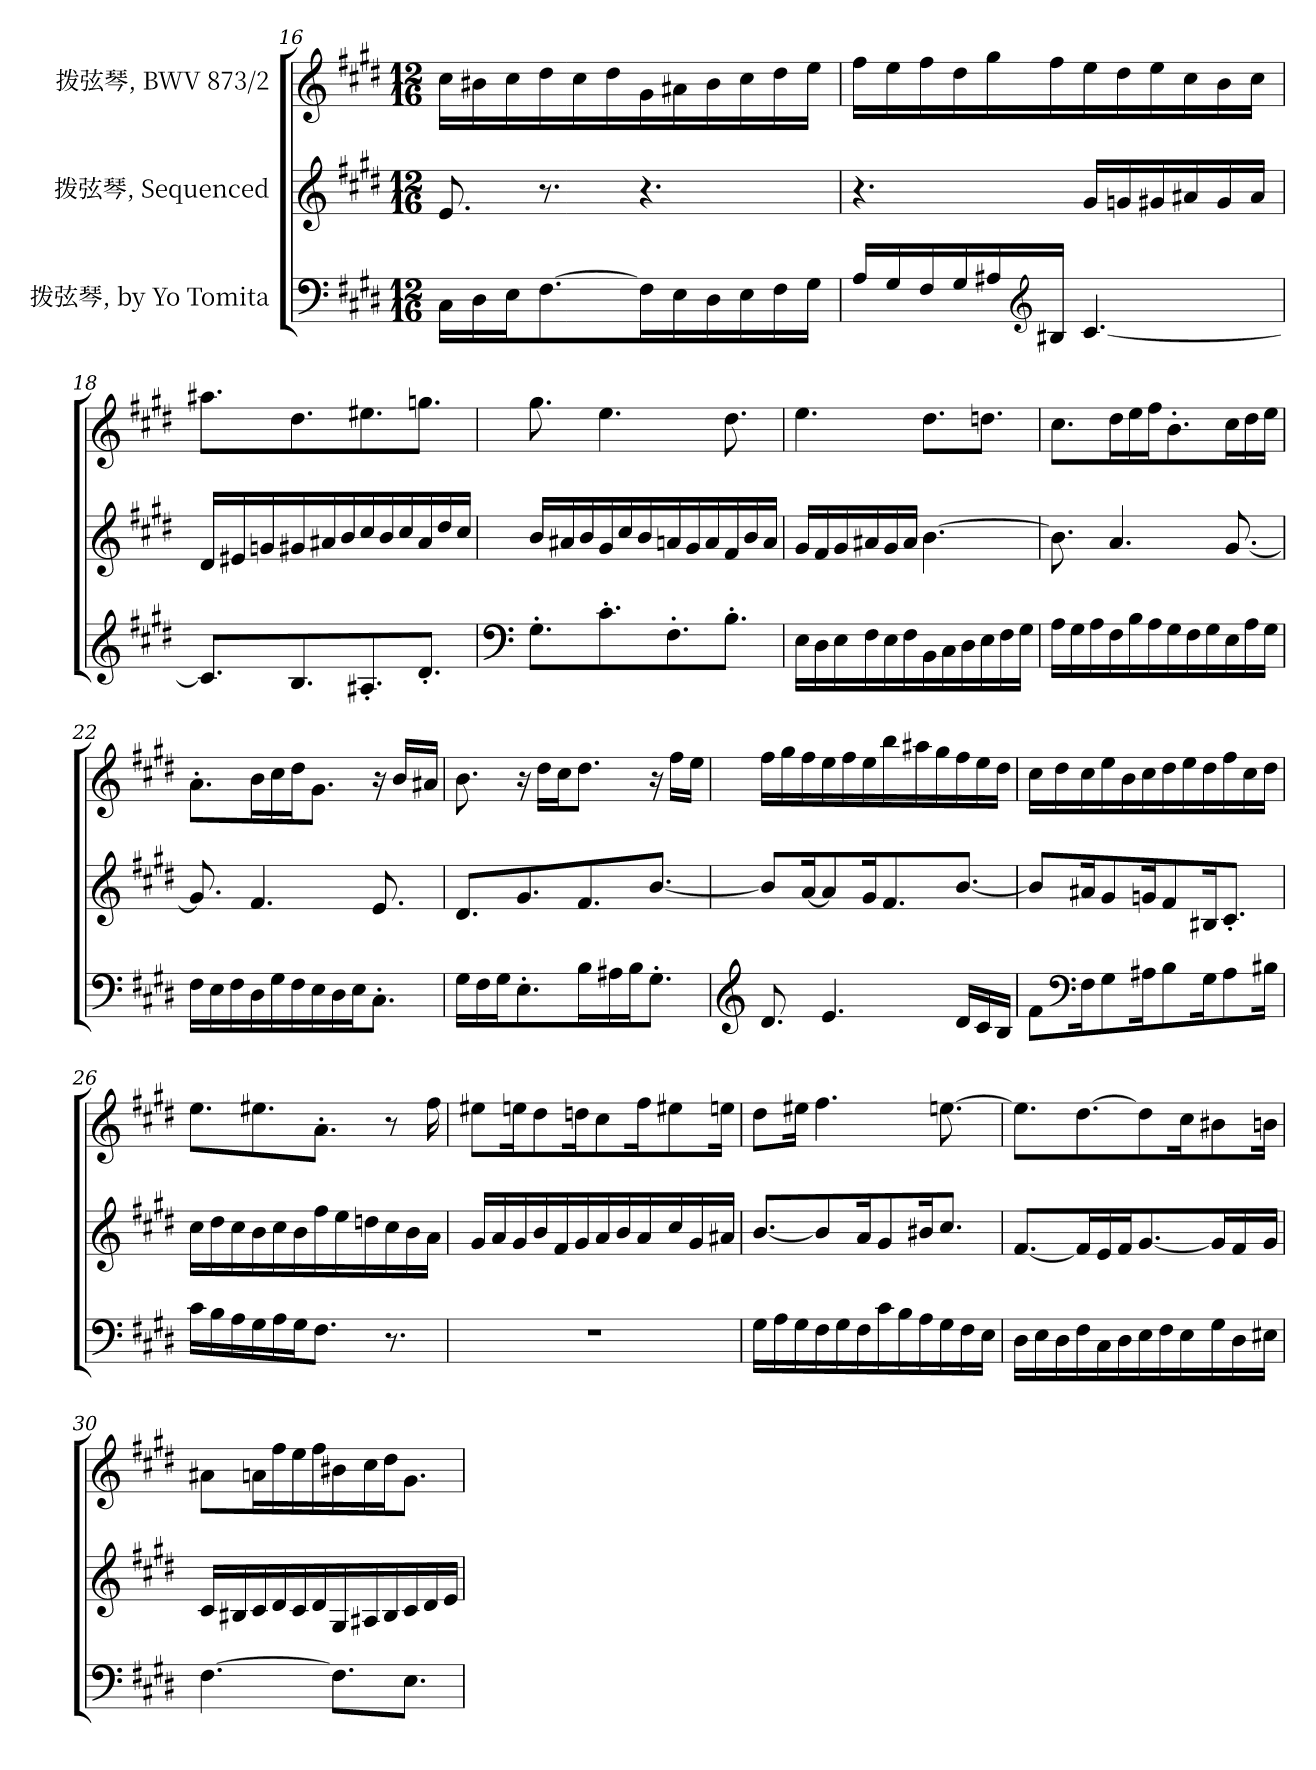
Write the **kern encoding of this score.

**kern	**kern	**kern
*part3	*part2	*part1
*staff3	*staff2	*staff1
*I"拨弦琴, by Yo Tomita	*I"拨弦琴, Sequenced	*I"拨弦琴, BWV 873/2
*clefF4	*clefG2	*clefG2
*k[f#c#g#d#]	*k[f#c#g#d#]	*k[f#c#g#d#]
*M12/16	*M12/16	*M12/16
=16	=16	=16
16C#\LL	8.e/	16cc#\LL
16D#\	.	16b#X\
16E\J	.	16cc#\
[8.F#\	8.r	16dd#\
.	.	16cc#\
.	.	16dd#\
16F#\L]	4.r	16g#\
16E\	.	16a#X\
16D#\	.	16b#\
16E\	.	16cc#\
16F#\	.	16dd#\
16G#\JJ	.	16ee\JJ
!!LO:LB:g=z
=17	=17	=17
16A/LL	4.r	16ff#\LL
16G#/	.	16ee\
16F#/	.	16ff#\
16G#/	.	16dd#\
16A#X/	.	16gg#\
*clefG2	*	*
16B#X/JJ	.	16ff#\
[4.c#/	16g#/LL	16ee\
.	16gn/	16dd#\
.	16g#X/	16ee\
.	16a#X/	16cc#\
.	16g#/	16b\
.	16a#/JJ	16cc#\JJ
=18	=18	=18
8.c#/L]	16d#/LL	8.aa#X\L
.	16e#X/	.
.	16gn/	.
8.B/	16g#X/	8.dd#\
.	16a#X/	.
.	16b/	.
8.A#X'/	16cc#/	8.ee#X\
.	16b/	.
.	16cc#/	.
8.d#'/J	16a#/	8.ggn\J
.	16dd#/	.
.	16cc#/JJ	.
!!LO:LB:g=z
=19	=19	=19
*clefF4	*	*
8.G#'\L	16b/LL	8.gg#\
.	16a#X/	.
.	16b/	.
8.c#'\	16g#/	4.ee\
.	16cc#/	.
.	16b/	.
8.F#'\	16an/	.
.	16g#/	.
.	16a/	.
8.B'\J	16f#/	8.dd#\
.	16b/	.
.	16a/JJ	.
=20	=20	=20
16E\LL	16g#/LL	4.ee\
16D#\	16f#/	.
16E\	16g#/	.
16F#\	16a#X/	.
16E\	16g#/	.
16F#\	16a#/JJ	.
16BB\	[4.b\	8.dd#\L
16C#\	.	.
16D#\	.	.
16E\	.	8.ddn\J
16F#\	.	.
16G#\JJ	.	.
=21	=21	=21
16A\LL	8.b\]	8.cc#\L
16G#\	.	.
16A\	.	.
16F#\	4.a/	16dd#\L
16B\	.	16ee\
16A\	.	16ff#\J
16G#\	.	8.b'\
16F#\	.	.
16G#\	.	.
16E\	[8.g#/	16cc#\L
16A\	.	16dd#\
16G#\JJ	.	16ee\JJ
!!LO:PB:g=z
=22	=22	=22
16F#\LL	8.g#/]	8.a'\L
16E\	.	.
16F#\	.	.
16D#\	4.f#/	16b\L
16G#\	.	16cc#\
16F#\	.	16dd#\J
16E\	.	8.g#\J
16D#\	.	.
16E\J	.	.
8.C#'\J	8.e/	16r
.	.	16b/LL
.	.	16a#X/JJ
=23	=23	=23
16G#\LL	8.d#/L	8.b\
16F#\	.	.
16G#\J	.	.
8.E'\	8.g#/	16r
.	.	16dd#\LL
.	.	16cc#\J
16B\L	8.f#/	8.dd#\J
16A#X\	.	.
16B\J	.	.
8.G#'\J	[8.b/J	16r
.	.	16ff#\LL
.	.	16ee\JJ
=24	=24	=24
*clefG2	*	*
8.d#/	8b/L]	16ff#\LL
.	.	16gg#\
.	[16a/K	16ff#\
4.e/	8a/]	16ee\
.	.	16ff#\
.	16g#/K	16ee\
.	8.f#/	16bb\
.	.	16aa#X\
.	.	16gg#\
16d#/LL	[8.b/J	16ff#\
16c#/	.	16ee\
16B/JJ	.	16dd#\JJ
!!LO:LB:g=z
=25	=25	=25
8f#\L	8b/L]	16cc#\LL
.	.	16dd#\
*clefF4	*	*
16F#\K	16a#X/K	16cc#\
8G#\	8g#/	16ee\
.	.	16b\
16A#X\K	16gn/K	16cc#\
8B\	8f#/	16dd#\
.	.	16ee\
16G#\K	16B#X/K	16dd#\
8A#\	8.c#'/J	16ff#\
.	.	16cc#\
16B#X\Jk	.	16dd#\JJ
=26	=26	=26
16c#\LL	16cc#\LL	8.ee\L
16B\	16dd#\	.
16A\	16cc#\	.
16G#\	16b\	8.ee#X\
16A\	16cc#\	.
16G#\J	16b\	.
8.F#\J	16ff#\	8.a'\J
.	16ee\	.
.	16ddn\	.
8.r	16cc#\	8r
.	16b\	.
.	16a\JJ	16ff#\
=27	=27	=27
2.r	16g#/LL	8ee#X\L
.	16a/	.
.	16g#/	16een\K
.	16b/	8dd#\
.	16f#/	.
.	16g#/	16ddn\K
.	16a/	8cc#\
.	16b/	.
.	16a/	16ff#\K
.	16cc#/	8ee#X\
.	16g#/	.
.	16a#X/JJ	16een\Jk
!!LO:LB:g=z
=28	=28	=28
16G#\LL	[8.b/L	8dd#\L
16A\	.	.
16G#\	.	16ee#X\Jk
16F#\	8b/]	4.ff#\
16G#\	.	.
16F#\	16a/K	.
16c#\	8g#/	.
16B\	.	.
16A\	16b#X/K	.
16G#\	8.cc#/J	[8.een\
16F#\	.	.
16E\JJ	.	.
=29	=29	=29
16D#\LL	[8.f#/L	8.ee\L]
16E\	.	.
16D#\	.	.
16F#\	16f#/L]	[8.dd#\
16C#\	16e/	.
16D#\	16f#/J	.
16E\	[8.g#/	8dd#\]
16F#\	.	.
16E\	.	16cc#\K
16G#\	16g#/L]	8b#X\
16D#\	16f#/	.
16E#X\JJ	16g#/JJ	16bn\Jk
=30	=30	=30
[4.F#\	16c#/LL	8a#X\L
.	16B#X/	.
.	16c#/	16an\L
.	16d#/	16ff#\
.	16c#/	16ee\
.	16d#/	16ff#\
8.F#\L]	16G#/	16b#X\
.	16A#X/	16cc#\
.	16B#/	16dd#\J
8.E\J	16c#/	8.g#\J
.	16d#/	.
.	16e/JJ	.
=	=	=
*-	*-	*-
